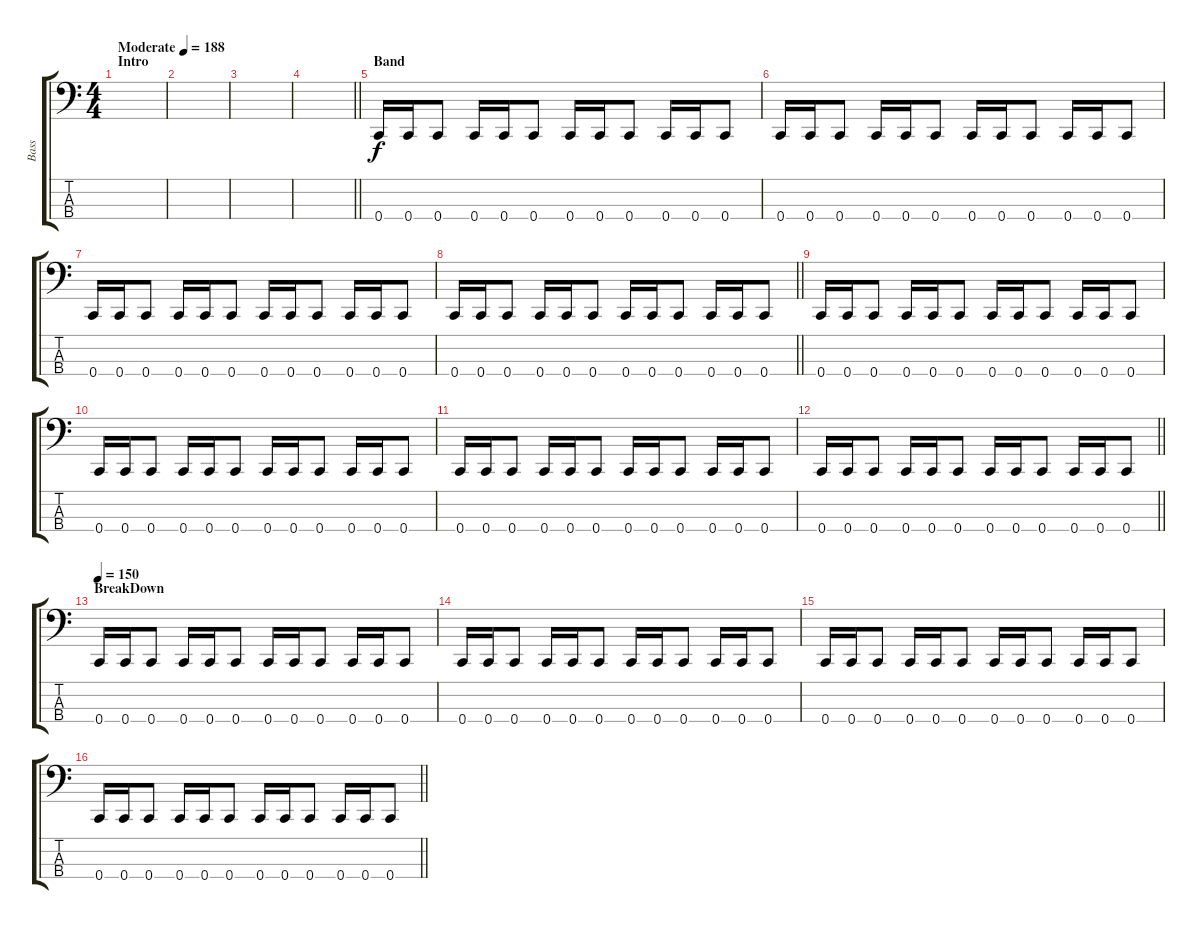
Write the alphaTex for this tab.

\track ("Bass" "Bass") {instrument electricbassfinger}
\staff {score tabs}
\tuning (F2 C2 G1 C1) {hide}
\ts (4 4)
\section ("" "Intro")
\tempo (188 "Moderate")
\clef f4
\ks c
|
|
|
\barLineRight lightlight
|
\section ("" "Band")
0.4.16 0.4.16 0.4.8 0.4.16 0.4.16 0.4.8 0.4.16 0.4.16 0.4.8 0.4.16 0.4.16 0.4.8 |
0.4.16 0.4.16 0.4.8 0.4.16 0.4.16 0.4.8 0.4.16 0.4.16 0.4.8 0.4.16 0.4.16 0.4.8 |
0.4.16 0.4.16 0.4.8 0.4.16 0.4.16 0.4.8 0.4.16 0.4.16 0.4.8 0.4.16 0.4.16 0.4.8 |
\barLineRight lightlight
0.4.16 0.4.16 0.4.8 0.4.16 0.4.16 0.4.8 0.4.16 0.4.16 0.4.8 0.4.16 0.4.16 0.4.8 |
0.4.16 0.4.16 0.4.8 0.4.16 0.4.16 0.4.8 0.4.16 0.4.16 0.4.8 0.4.16 0.4.16 0.4.8 |
0.4.16 0.4.16 0.4.8 0.4.16 0.4.16 0.4.8 0.4.16 0.4.16 0.4.8 0.4.16 0.4.16 0.4.8 |
0.4.16 0.4.16 0.4.8 0.4.16 0.4.16 0.4.8 0.4.16 0.4.16 0.4.8 0.4.16 0.4.16 0.4.8 |
\barLineRight lightlight
0.4.16 0.4.16 0.4.8 0.4.16 0.4.16 0.4.8 0.4.16 0.4.16 0.4.8 0.4.16 0.4.16 0.4.8 |
\section ("" "BreakDown")
\tempo 150
0.4.16 0.4.16 0.4.8 0.4.16 0.4.16 0.4.8 0.4.16 0.4.16 0.4.8 0.4.16 0.4.16 0.4.8 |
0.4.16 0.4.16 0.4.8 0.4.16 0.4.16 0.4.8 0.4.16 0.4.16 0.4.8 0.4.16 0.4.16 0.4.8 |
0.4.16 0.4.16 0.4.8 0.4.16 0.4.16 0.4.8 0.4.16 0.4.16 0.4.8 0.4.16 0.4.16 0.4.8 |
\barLineRight lightlight
0.4.16 0.4.16 0.4.8 0.4.16 0.4.16 0.4.8 0.4.16 0.4.16 0.4.8 0.4.16 0.4.16 0.4.8
